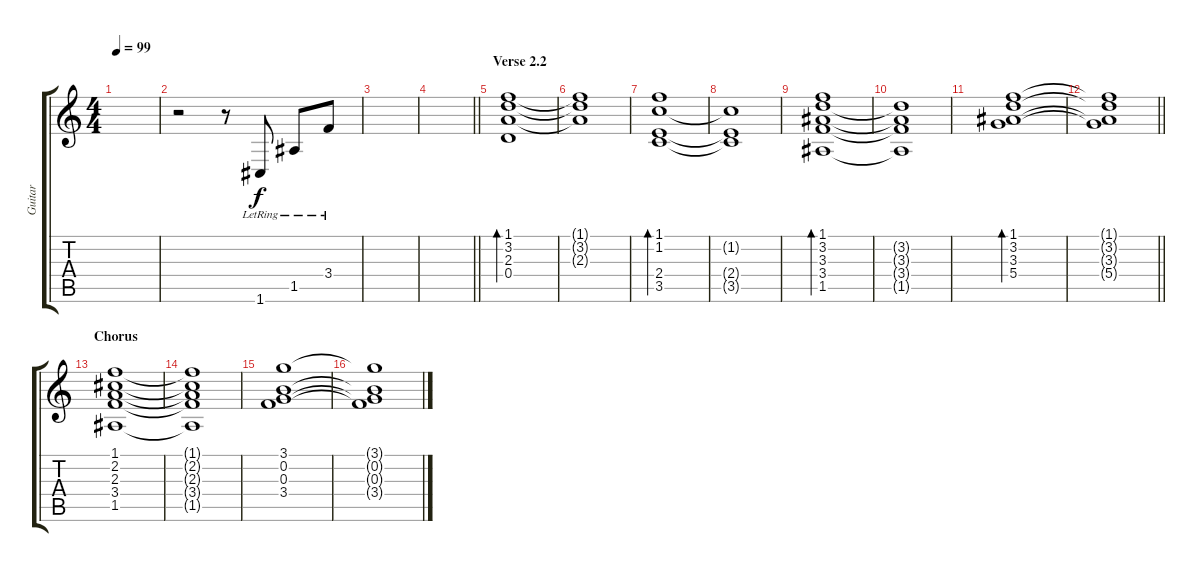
\track ("Guitar" "Guitar") {instrument electricguitarjazz}
\staff {score tabs}
\tuning (E4 B3 G3 D3 A2 C2) {hide}
\ts (4 4)
\tempo 99
\clef g2
\ks c
|
r.2 r.8 1.6{lr}.8 1.5{lr}.8 3.4{lr}.8 |
|
\barLineRight lightlight
|
\section ("" "Verse 2.2")
(1.1 3.2 2.3 0.4).1{bd 240} |
(1.1{t} 3.2{t} 2.3{t}).1 |
(1.1 1.2 2.4 3.5).1{bd 240} |
(1.2{t} 2.4{t} 3.5{t}).1 |
(1.1 3.2 3.3 3.4 1.5).1{bd 240} |
(3.2{t} 3.3{t} 3.4{t} 1.5{t}).1 |
(1.1 3.2 3.3 5.4).1{bd 240} |
\barLineRight lightlight
(1.1{t} 3.2{t} 3.3{t} 5.4{t}).1 |
\section ("" "Chorus")
(1.1 2.2 2.3 3.4 1.5).1 |
(1.1{t} 2.2{t} 2.3{t} 3.4{t} 1.5{t}).1 |
(3.1 0.2 0.3 3.4).1 |
(3.1{t} 0.2{t} 0.3{t} 3.4{t}).1
